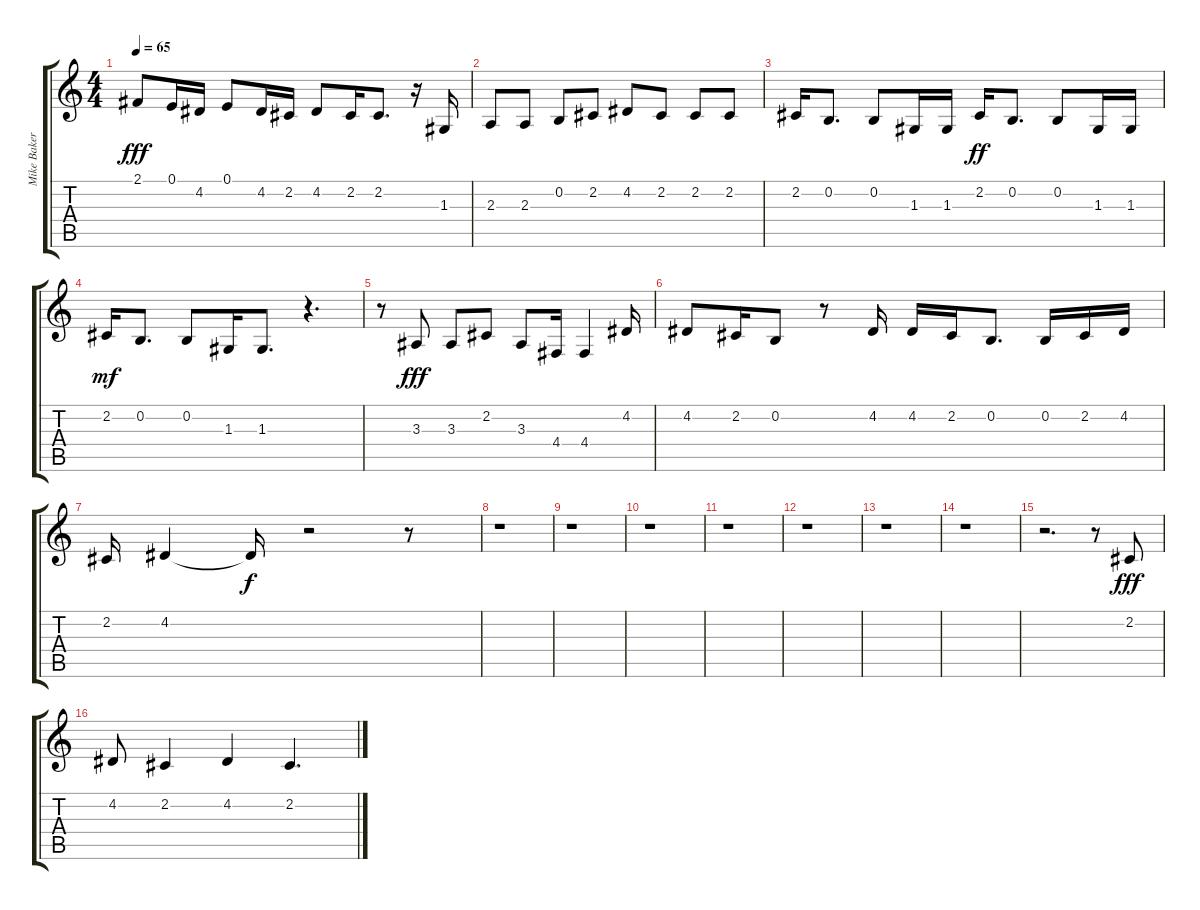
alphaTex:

\track ("Mike Baker" "Mike Baker") {instrument tenorsax}
\staff {score tabs}
\tuning (E4 B3 G3 D3 A2 E2) {hide}
\ts (4 4)
\tempo 65
\clef g2
\ks c
2.1.8{dy fff} 0.1.16 4.2.16 0.1.8 4.2.16 2.2.16 4.2.8 2.2.16 2.2.8{d} r.16 1.3.16 |
2.3.8 2.3.8 0.2.8 2.2.8 4.2.8 2.2.8 2.2.8 2.2.8 |
2.2.16 0.2.8{d} 0.2.8 1.3.16 1.3.16 2.2.16{dy ff} 0.2.8{d} 0.2.8 1.3.16 1.3.16 |
2.2.16{dy mf} 0.2.8{d} 0.2.8 1.3.16 1.3.8{d} r.4{d} |
r.8 3.3.8{dy fff} 3.3.8 2.2.8 3.3.8 4.4.16 4.4.4 4.2.16 |
4.2.8 2.2.16 0.2.8 r.8 4.2.16 4.2.16 2.2.16 0.2.8{d} 0.2.16 2.2.16 4.2.16 |
2.2.16 4.2.4 4.2{t}.16{dy f} r.2 r.8 |
r.1 |
r.1 |
r.1 |
r.1 |
r.1 |
r.1 |
r.1 |
r.2{d} r.8 2.2.8{dy fff} |
4.2.8 2.2.4 4.2.4 2.2.4{d}
